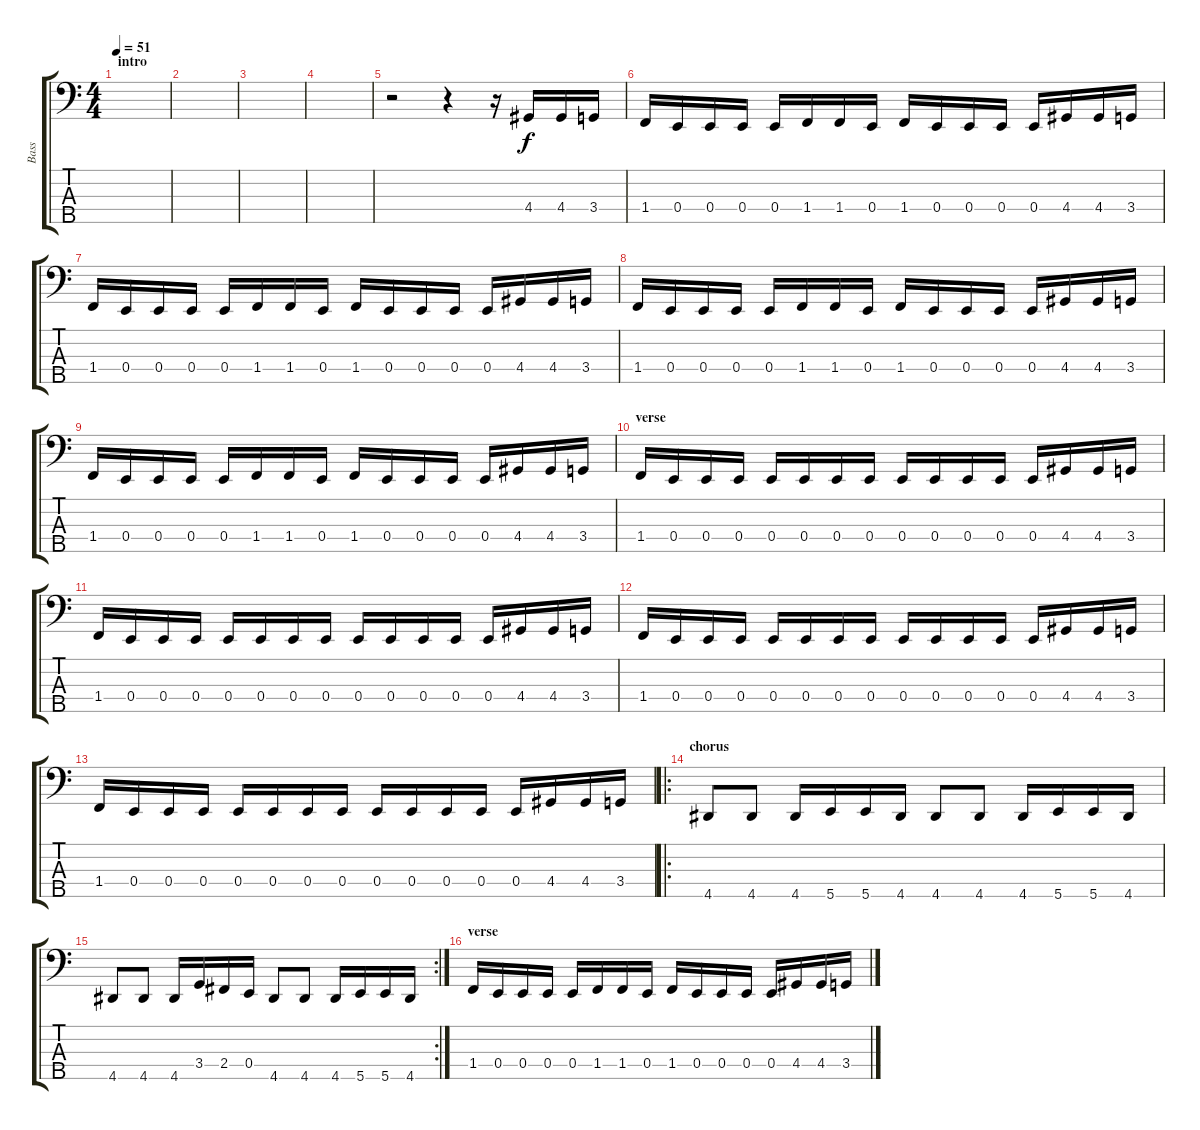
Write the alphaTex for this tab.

\track ("Bass" "Bass") {instrument electricbassfinger}
\staff {score tabs}
\tuning (G2 D2 A1 E1 B0) {hide}
\ts (4 4)
\section ("" "intro")
\tempo 51
\clef f4
\ks c
|
|
|
|
r.2 r.4 r.16 4.4.16 4.4.16 3.4.16 |
1.4.16 0.4.16 0.4.16 0.4.16 0.4.16 1.4.16 1.4.16 0.4.16 1.4.16 0.4.16 0.4.16 0.4.16 0.4.16 4.4.16 4.4.16 3.4.16 |
1.4.16 0.4.16 0.4.16 0.4.16 0.4.16 1.4.16 1.4.16 0.4.16 1.4.16 0.4.16 0.4.16 0.4.16 0.4.16 4.4.16 4.4.16 3.4.16 |
1.4.16 0.4.16 0.4.16 0.4.16 0.4.16 1.4.16 1.4.16 0.4.16 1.4.16 0.4.16 0.4.16 0.4.16 0.4.16 4.4.16 4.4.16 3.4.16 |
1.4.16 0.4.16 0.4.16 0.4.16 0.4.16 1.4.16 1.4.16 0.4.16 1.4.16 0.4.16 0.4.16 0.4.16 0.4.16 4.4.16 4.4.16 3.4.16 |
\section ("" "verse")
1.4.16 0.4.16 0.4.16 0.4.16 0.4.16 0.4.16 0.4.16 0.4.16 0.4.16 0.4.16 0.4.16 0.4.16 0.4.16 4.4.16 4.4.16 3.4.16 |
1.4.16 0.4.16 0.4.16 0.4.16 0.4.16 0.4.16 0.4.16 0.4.16 0.4.16 0.4.16 0.4.16 0.4.16 0.4.16 4.4.16 4.4.16 3.4.16 |
1.4.16 0.4.16 0.4.16 0.4.16 0.4.16 0.4.16 0.4.16 0.4.16 0.4.16 0.4.16 0.4.16 0.4.16 0.4.16 4.4.16 4.4.16 3.4.16 |
1.4.16 0.4.16 0.4.16 0.4.16 0.4.16 0.4.16 0.4.16 0.4.16 0.4.16 0.4.16 0.4.16 0.4.16 0.4.16 4.4.16 4.4.16 3.4.16 |
\ro
\section ("" "chorus")
4.5.8 4.5.8 4.5.16 5.5.16 5.5.16 4.5.16 4.5.8 4.5.8 4.5.16 5.5.16 5.5.16 4.5.16 |
\rc 2
4.5.8 4.5.8 4.5.16 3.4.16 2.4.16 0.4.16 4.5.8 4.5.8 4.5.16 5.5.16 5.5.16 4.5.16 |
\section ("" "verse")
1.4.16 0.4.16 0.4.16 0.4.16 0.4.16 1.4.16 1.4.16 0.4.16 1.4.16 0.4.16 0.4.16 0.4.16 0.4.16 4.4.16 4.4.16 3.4.16
